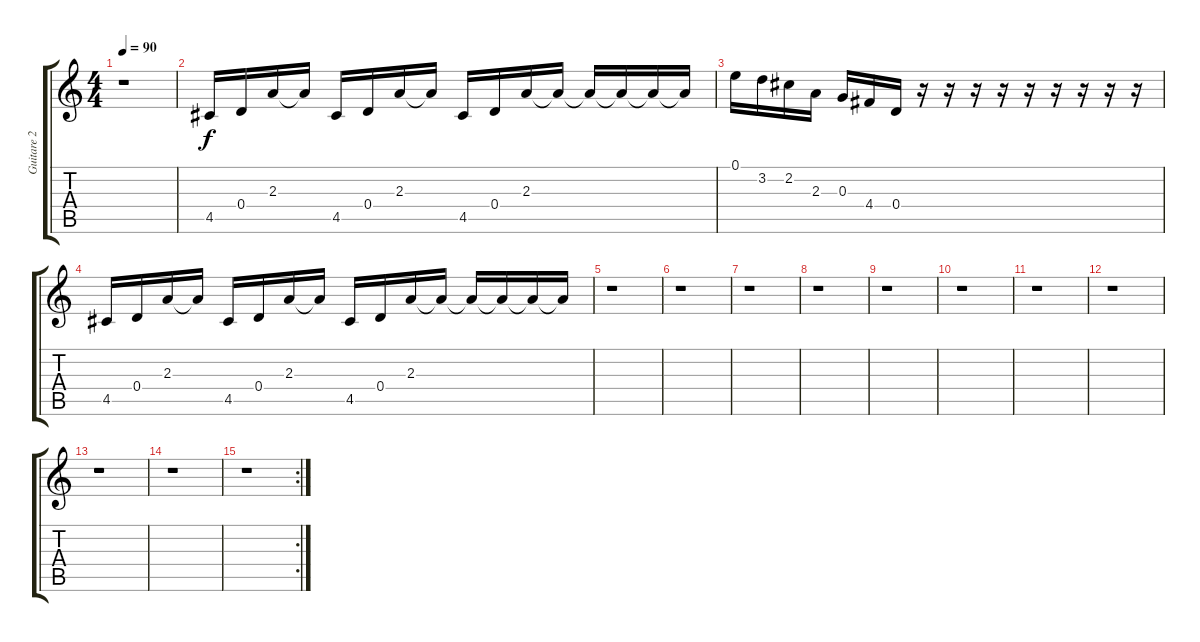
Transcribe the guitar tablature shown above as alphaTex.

\track ("Guitare 2" "Guitare 2") {instrument acousticguitarsteel}
\staff {score tabs}
\tuning (E4 B3 G3 D3 A2 E2) {hide}
\ts (4 4)
\tempo 90
\clef g2
\ks c
r.1{dy f} |
4.5.16 0.4.16 2.3.16 2.3{t}.16 4.5.16 0.4.16 2.3.16 2.3{t}.16 4.5.16 0.4.16 2.3.16 2.3{t}.16 2.3{t}.16 2.3{t}.16 2.3{t}.16 2.3{t}.16 |
0.1.16 3.2.16 2.2.16 2.3.16 0.3.16 4.4.16 0.4.16 r.16 r.16 r.16 r.16 r.16 r.16 r.16 r.16 r.16 |
4.5.16 0.4.16 2.3.16 2.3{t}.16 4.5.16 0.4.16 2.3.16 2.3{t}.16 4.5.16 0.4.16 2.3.16 2.3{t}.16 2.3{t}.16 2.3{t}.16 2.3{t}.16 2.3{t}.16 |
r.1 |
r.1 |
r.1 |
r.1 |
r.1 |
r.1 |
r.1 |
r.1 |
r.1 |
r.1 |
\rc 2
r.1
